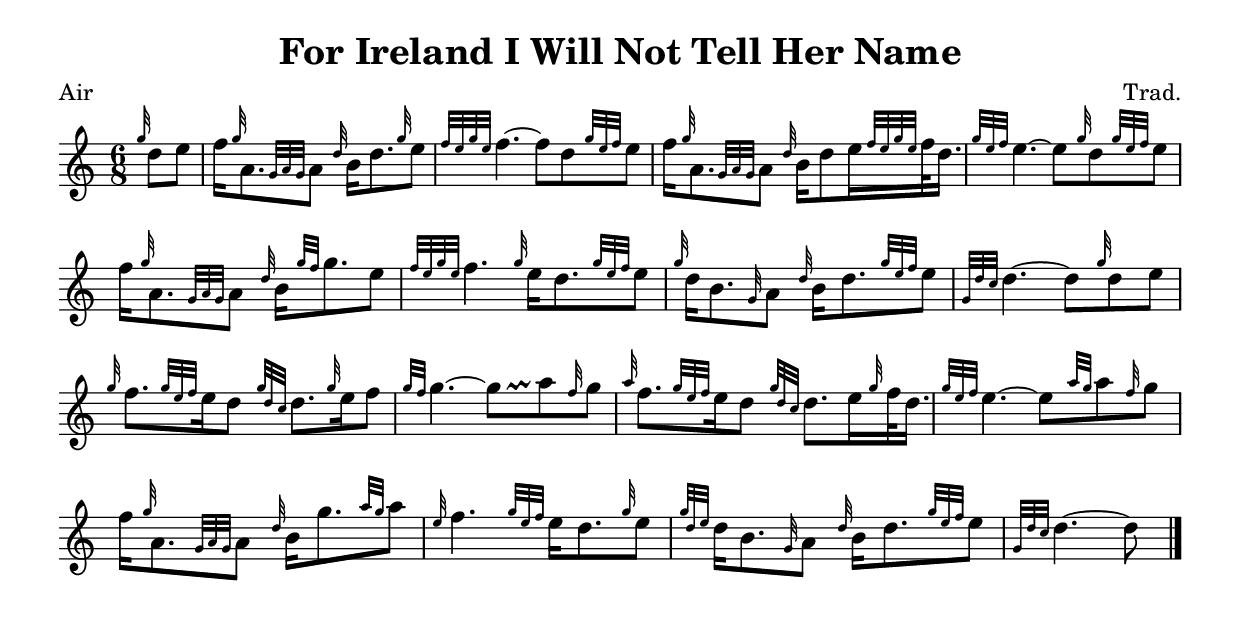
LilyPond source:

\version "2.18.2"

\include "bagpipe.ly"

\header {
    title = "For Ireland I Will Not Tell Her Name"
    meter = "Air"
    arranger = "Trad."
}

\score {
    {
        \hideKeySignature
        \override Glissando.style = #'trill

        \override Glissando.minimum-length = #5
        \override Glissando.springs-and-rods = #ly:spanner::set-spacing-rods

        \time 6/8
        \partial 4 \grg d8 e 

        f16[ \grg a8. \wbirl a8] \grd b16 d8. \grg e8 \thrwf f4. ~f8[ d \dble e]
        f16[ \grg a8. \wbirl a8] \grd b16[ d8 e16 \thrwf f32 d16.] \dble e4. ~e8[ \grg d8 \dble e]

        \break


        f16[ \grg a8. \wbirl a8] \grd b16[ \dblg g8. e8] \thrwf f4. \grg e16[ d8. \dble e8]
        \grg d16 b8. \grG a8 \grd b16[ d8. \dble e8] \thrwd d4. ~d8 \grg d e

        \break


        \grg f8.[ \dble e16 d8] \wslurd d8. \grg e16 f8 \dblg g4. ~g8 \glissando A \grf g
        \grA f8.[ \dble e16 d8] \wslurd d8. e16 \grg f32 d16. \dble e4. ~e8[ \dblA A \grf g]

        \break


        f16[ \grg a8. \wbirl a8] \grd b16[ g8. \dblA A8] \gre f4. \dble e16[ d8. \grg e8]
        \dbld d16 b8. \grG a8 \grd b16[ d8. \dble e8] \thrwd d4. ~d8

        \bar "|."

    }

    \layout {
        indent = 0.0\cm
        \context { \Score \remove "Bar_number_engraver" }
    }
    
    % \midi {}
}

